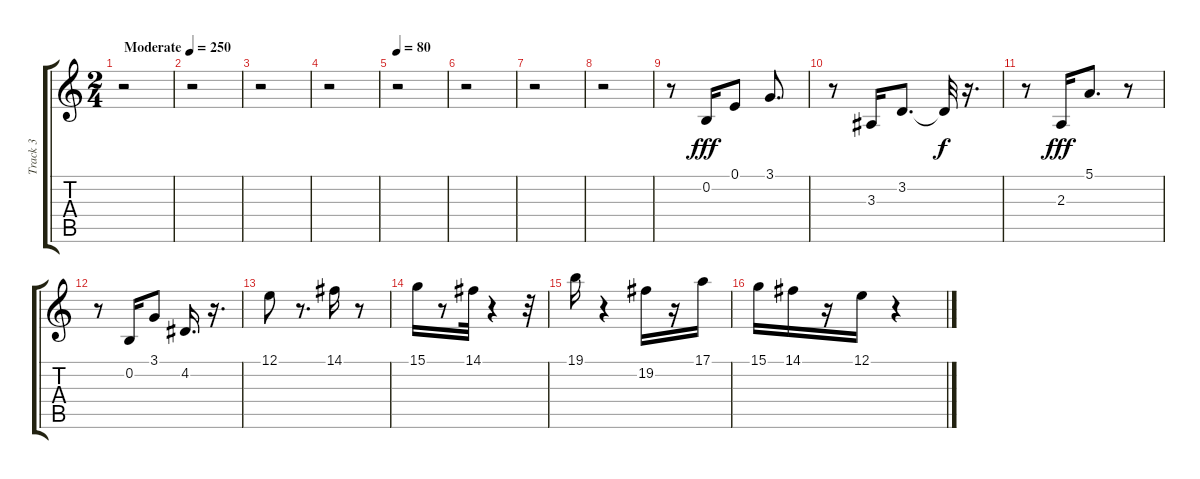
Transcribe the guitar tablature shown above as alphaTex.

\track ("Track 3" "Track 3") {instrument brightacousticpiano}
\staff {score tabs}
\tuning (E4 B3 G3 D3 A2 E2) {hide}
\ts (2 4)
\tempo (250 "Moderate")
\clef g2
\ks c
r.2{dy fff instrument brightacousticpiano} |
r.2 |
r.2 |
r.2 |
\tempo 80
r.2 |
r.2 |
r.2 |
r.2 |
r.8 0.2.16 0.1.8 3.1.8{d} |
r.8 3.3.16 3.2.8{d} 3.2{t}.32{dy f} r.16{d} |
r.8 2.3.16{dy fff} 5.1.8{d} r.8 |
r.8 0.2.16 3.1.8 4.2.16{d} r.16{d} |
12.1.8 r.8{d} 14.1.16 r.8 |
15.1.16 r.8 14.1.32 r.4 r.32 |
19.1.16 r.4 19.2.16 r.16 17.1.16 |
15.1.16 14.1.16 r.16 12.1.16 r.4
